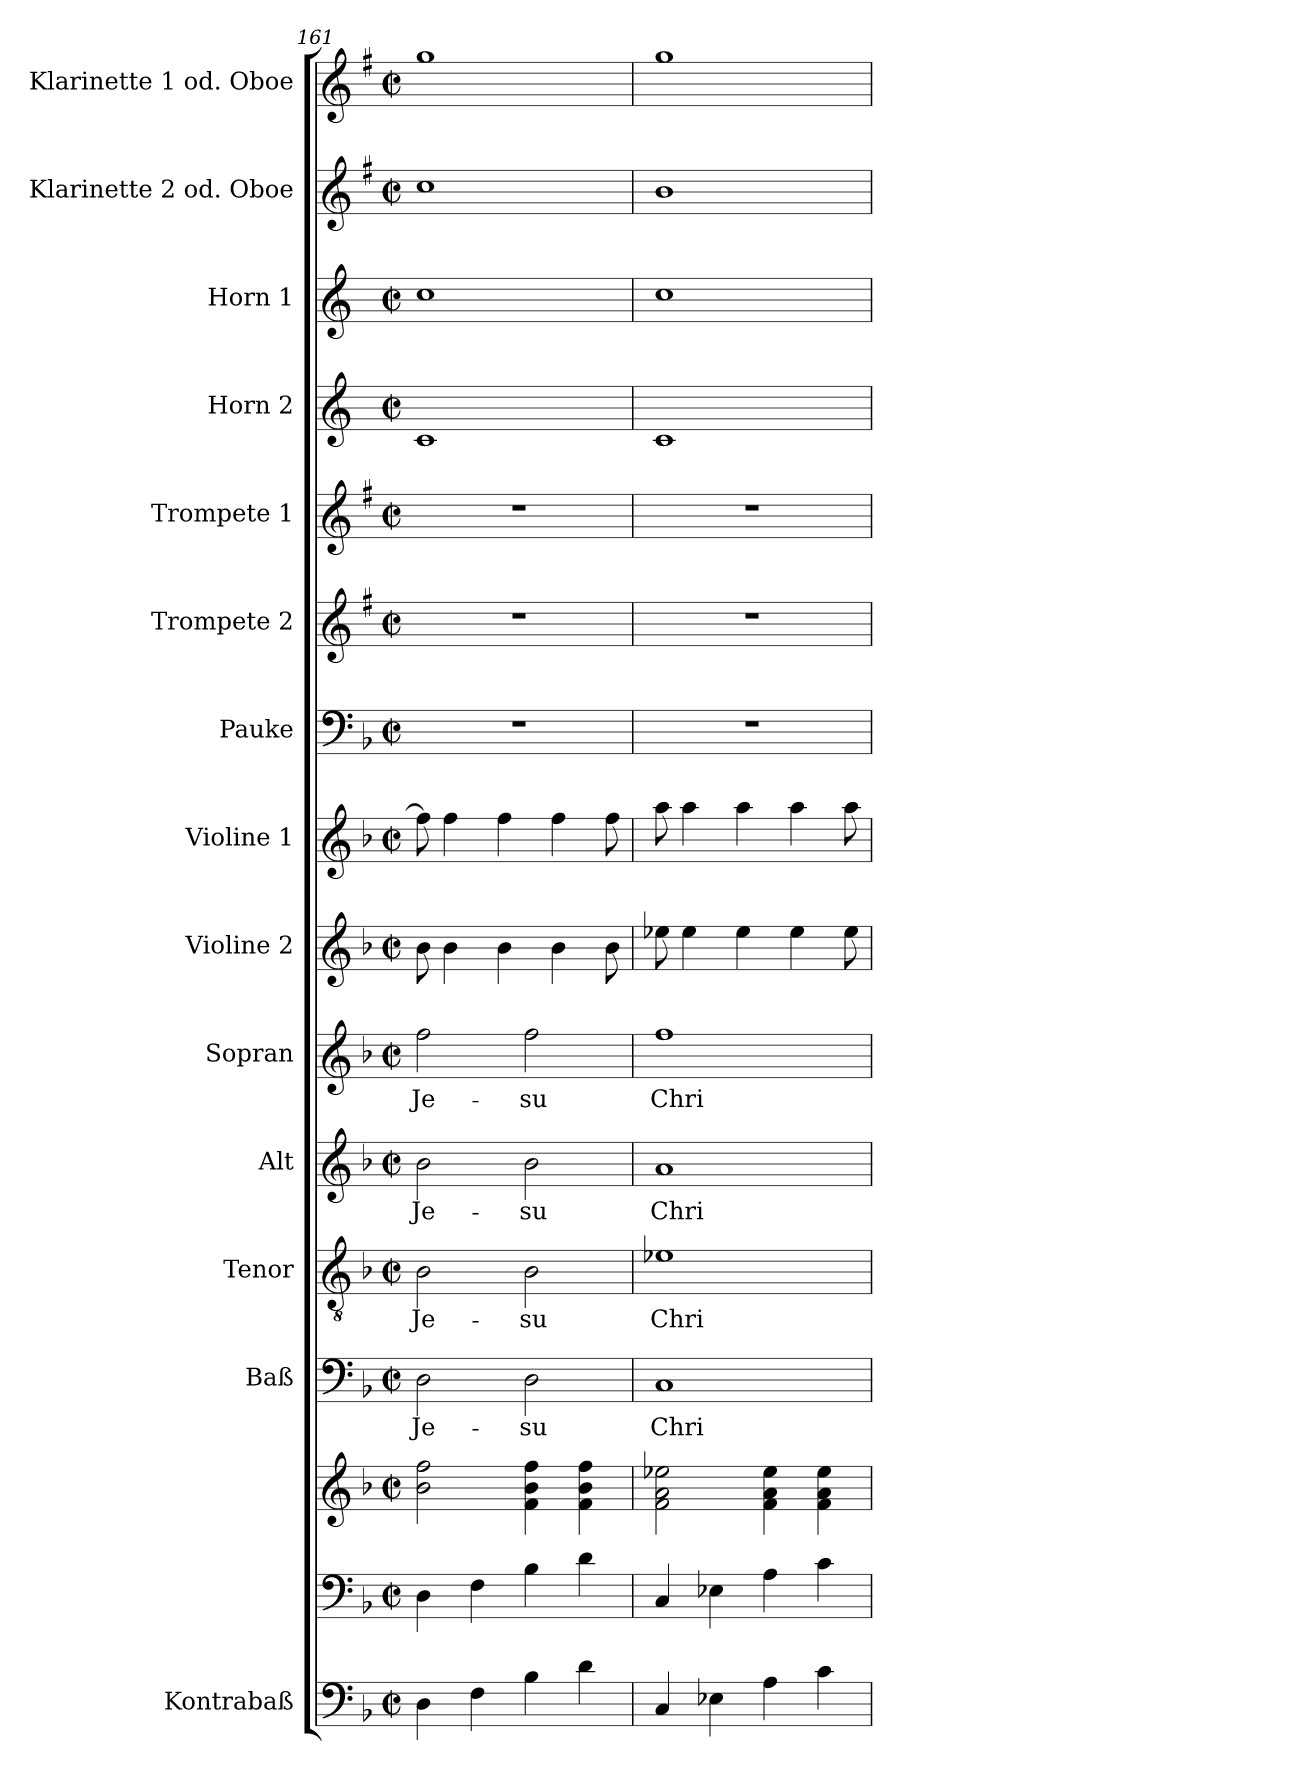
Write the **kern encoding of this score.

**kern	**kern	**kern	**kern	**text	**kern	**text	**kern	**text	**kern	**text	**kern	**kern	**kern	**kern	**kern	**kern	**kern	**kern	**kern
*part15	*part14	*part14	*part13	*part13	*part12	*part12	*part11	*part11	*part10	*part10	*part9	*part8	*part7	*part6	*part5	*part4	*part3	*part2	*part1
*staff16	*staff15	*staff14	*staff13	*staff13	*staff12	*staff12	*staff11	*staff11	*staff10	*staff10	*staff9	*staff8	*staff7	*staff6	*staff5	*staff4	*staff3	*staff2	*staff1
*I"Kontrabaß	*	*	*I"Baß	*	*I"Tenor	*	*I"Alt	*	*I"Sopran	*	*I"Violine 2	*I"Violine 1	*I"Pauke	*I"Trompete 2	*I"Trompete 1	*I"Horn 2	*I"Horn 1	*I"Klarinette 2 od. Oboe	*I"Klarinette 1 od. Oboe
*	*	*	*	*	*	*	*	*	*	*	*	*	*	*I'Tpt	*I'Tpt	*I'Hn	*I'Hn	*	*
*clefF4	*clefF4	*clefG2	*clefF4	*	*clefGv2	*	*clefG2	*	*clefG2	*	*clefG2	*clefG2	*clefF4	*clefG2	*clefG2	*clefG2	*clefG2	*clefG2	*clefG2
*ITrd7c12	*	*	*	*	*	*	*	*	*	*	*	*	*	*ITrd1c2	*ITrd1c2	*ITrd4c7	*ITrd4c7	*ITrd1c2	*ITrd1c2
*k[b-]	*k[b-]	*k[b-]	*k[b-]	*	*k[b-]	*	*k[b-]	*	*k[b-]	*	*k[b-]	*k[b-]	*k[b-]	*k[b-]	*k[b-]	*k[b-]	*k[b-]	*k[b-]	*k[b-]
*F:	*F:	*F:	*F:	*	*F:	*	*F:	*	*F:	*	*F:	*F:	*F:	*F:	*F:	*F:	*F:	*F:	*F:
*M2/2	*M2/2	*M2/2	*M2/2	*	*M2/2	*	*M2/2	*	*M2/2	*	*M2/2	*M2/2	*M2/2	*M2/2	*M2/2	*M2/2	*M2/2	*M2/2	*M2/2
*met(c|)	*met(c|)	*met(c|)	*met(c|)	*	*met(c|)	*	*met(c|)	*	*met(c|)	*	*met(c|)	*met(c|)	*met(c|)	*met(c|)	*met(c|)	*met(c|)	*met(c|)	*met(c|)	*met(c|)
=161	=161	=161	=161	=161	=161	=161	=161	=161	=161	=161	=161	=161	=161	=161	=161	=161	=161	=161	=161
!	!	!	!	!LO:LY:b	!	!LO:LY:b	!	!LO:LY:b	!	!LO:LY:b	!	!	!	!	!	!	!	!	!
4DD\	4D\	2b-\ 2ff\	2D\	Je-	2B-\	Je-	2b-\	Je-	2ff\	Je-	8b-\	8ff\]	1r	1r	1r	1F	1f	1b-	1ff
.	.	.	.	.	.	.	.	.	.	.	4b-\	4ff\	.	.	.	.	.	.	.
4FF\	4F\	.	.	.	.	.	.	.	.	.	.	.	.	.	.	.	.	.	.
.	.	.	.	.	.	.	.	.	.	.	4b-\	4ff\	.	.	.	.	.	.	.
!	!	!	!	!LO:LY:b	!	!LO:LY:b	!	!LO:LY:b	!	!LO:LY:b	!	!	!	!	!	!	!	!	!
4BB-\	4B-\	4f\ 4b-\ 4ff\	2D\	-su	2B-\	-su	2b-\	-su	2ff\	-su	.	.	.	.	.	.	.	.	.
.	.	.	.	.	.	.	.	.	.	.	4b-\	4ff\	.	.	.	.	.	.	.
4D\	4d\	4f\ 4b-\ 4ff\	.	.	.	.	.	.	.	.	.	.	.	.	.	.	.	.	.
.	.	.	.	.	.	.	.	.	.	.	8b-\	8ff\	.	.	.	.	.	.	.
!!LO:PB:g=z
=162	=162	=162	=162	=162	=162	=162	=162	=162	=162	=162	=162	=162	=162	=162	=162	=162	=162	=162	=162
!	!	!	!	!LO:LY:b	!	!LO:LY:b	!	!LO:LY:b	!	!LO:LY:b	!	!	!	!	!	!	!	!	!
4CC/	4C/	2f\ 2a\ 2ee-X\	1C	Chri-	1e-X	Chri-	1a	Chri-	1ff	Chri-	8ee-X\	8aa\	1r	1r	1r	1F	1f	1a	1ff
.	.	.	.	.	.	.	.	.	.	.	4ee-\	4aa\	.	.	.	.	.	.	.
4EE-X\	4E-X\	.	.	.	.	.	.	.	.	.	.	.	.	.	.	.	.	.	.
.	.	.	.	.	.	.	.	.	.	.	4ee-\	4aa\	.	.	.	.	.	.	.
4AA\	4A\	4f\ 4a\ 4ee-\	.	.	.	.	.	.	.	.	.	.	.	.	.	.	.	.	.
.	.	.	.	.	.	.	.	.	.	.	4ee-\	4aa\	.	.	.	.	.	.	.
4C\	4c\	4f\ 4a\ 4ee-\	.	.	.	.	.	.	.	.	.	.	.	.	.	.	.	.	.
.	.	.	.	.	.	.	.	.	.	.	8ee-\	8aa\	.	.	.	.	.	.	.
=	=	=	=	=	=	=	=	=	=	=	=	=	=	=	=	=	=	=	=
*-	*-	*-	*-	*-	*-	*-	*-	*-	*-	*-	*-	*-	*-	*-	*-	*-	*-	*-	*-
